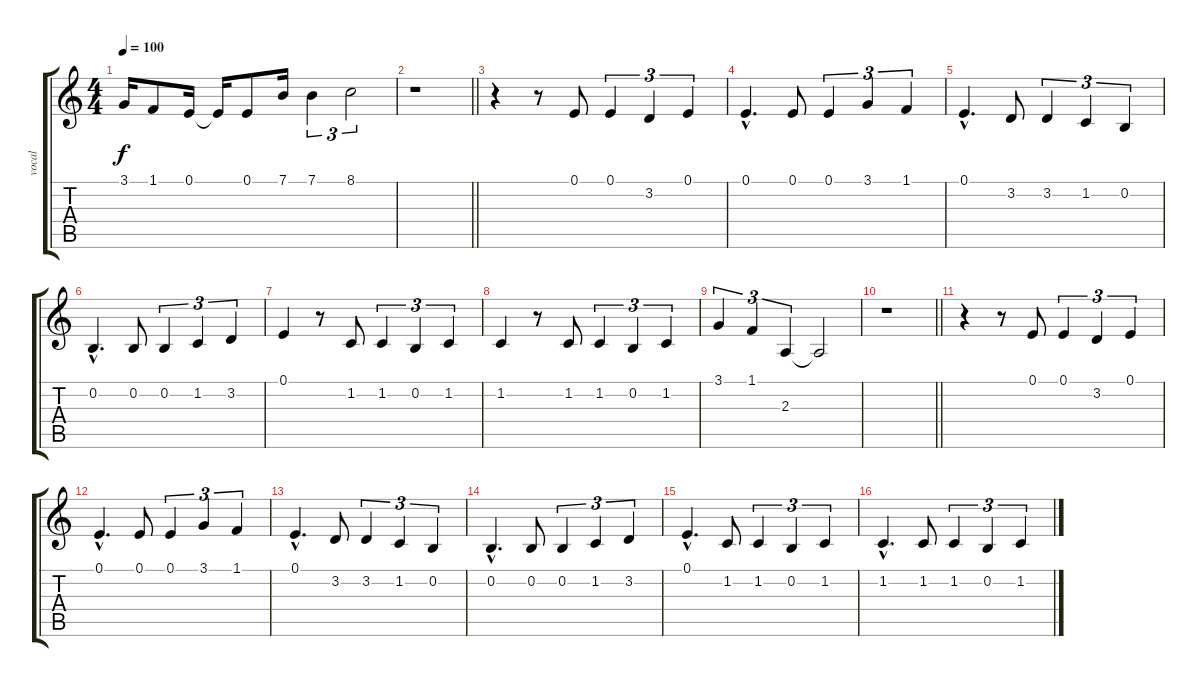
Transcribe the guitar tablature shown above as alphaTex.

\track ("vocal" "vocal") {instrument voiceoohs}
\staff {score tabs}
\tuning (E4 B3 G3 D3 A2 E2) {hide}
\ts (4 4)
\tempo 100
\clef g2
\ks c
3.1.16{dy f} 1.1.8 0.1.16 0.1{t}.16 0.1.8 7.1.16 7.1.4{tu (3 2)} 8.1.2{tu (3 2)} |
\barLineRight lightlight
r.1 |
r.4 r.8 0.1.8 0.1.4{tu (3 2)} 3.2.4{tu (3 2)} 0.1.4{tu (3 2)} |
0.1{hac}.4{d} 0.1.8 0.1.4{tu (3 2)} 3.1.4{tu (3 2)} 1.1.4{tu (3 2)} |
0.1{hac}.4{d} 3.2.8 3.2.4{tu (3 2)} 1.2.4{tu (3 2)} 0.2.4{tu (3 2)} |
0.2{hac}.4{d} 0.2.8 0.2.4{tu (3 2)} 1.2.4{tu (3 2)} 3.2.4{tu (3 2)} |
0.1.4 r.8 1.2.8 1.2.4{tu (3 2)} 0.2.4{tu (3 2)} 1.2.4{tu (3 2)} |
1.2.4 r.8 1.2.8 1.2.4{tu (3 2)} 0.2.4{tu (3 2)} 1.2.4{tu (3 2)} |
3.1.4{tu (3 2)} 1.1.4{tu (3 2)} 2.3.4{tu (3 2)} 2.3{t}.2 |
\barLineRight lightlight
r.1 |
r.4 r.8 0.1.8 0.1.4{tu (3 2)} 3.2.4{tu (3 2)} 0.1.4{tu (3 2)} |
0.1{hac}.4{d} 0.1.8 0.1.4{tu (3 2)} 3.1.4{tu (3 2)} 1.1.4{tu (3 2)} |
0.1{hac}.4{d} 3.2.8 3.2.4{tu (3 2)} 1.2.4{tu (3 2)} 0.2.4{tu (3 2)} |
0.2{hac}.4{d} 0.2.8 0.2.4{tu (3 2)} 1.2.4{tu (3 2)} 3.2.4{tu (3 2)} |
0.1{hac}.4{d} 1.2.8 1.2.4{tu (3 2)} 0.2.4{tu (3 2)} 1.2.4{tu (3 2)} |
1.2{hac}.4{d} 1.2.8 1.2.4{tu (3 2)} 0.2.4{tu (3 2)} 1.2.4{tu (3 2)}
